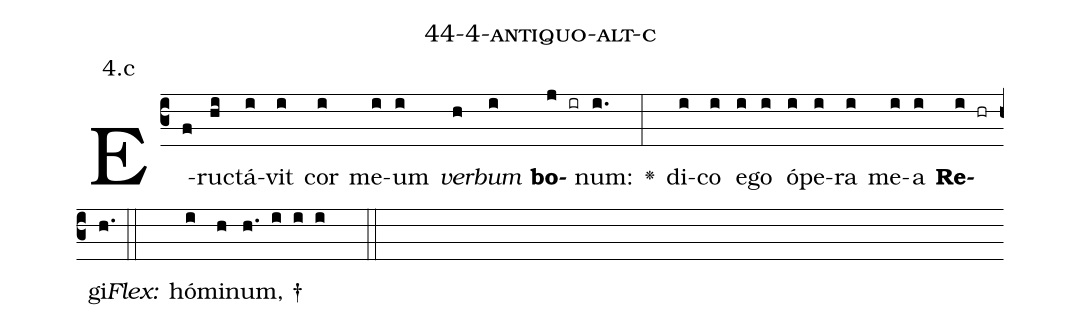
name: 44-4-antiquo-alt-c;
annotation: 4.c;
%%
(c3)E(f)ruc(hi)tá(i)vit(i) cor(i) me(i)um(i) <i>ver</i>(h)<i>bum</i>(i) <b>bo</b>(j ir)num:(i.) <v>\greheightstar</v>(:) di(i)co(i) e(i)go(i) ó(i)pe(i)ra(i) me(i)a(i) <b>Re</b>(i hr)gi.(h.) (::)
<i>Flex:</i>()  hó(i)mi(h)num, †(h. i i i  ::)

%E(i) u(i) o(i) u(i) a(i) e.(h.) (::)
